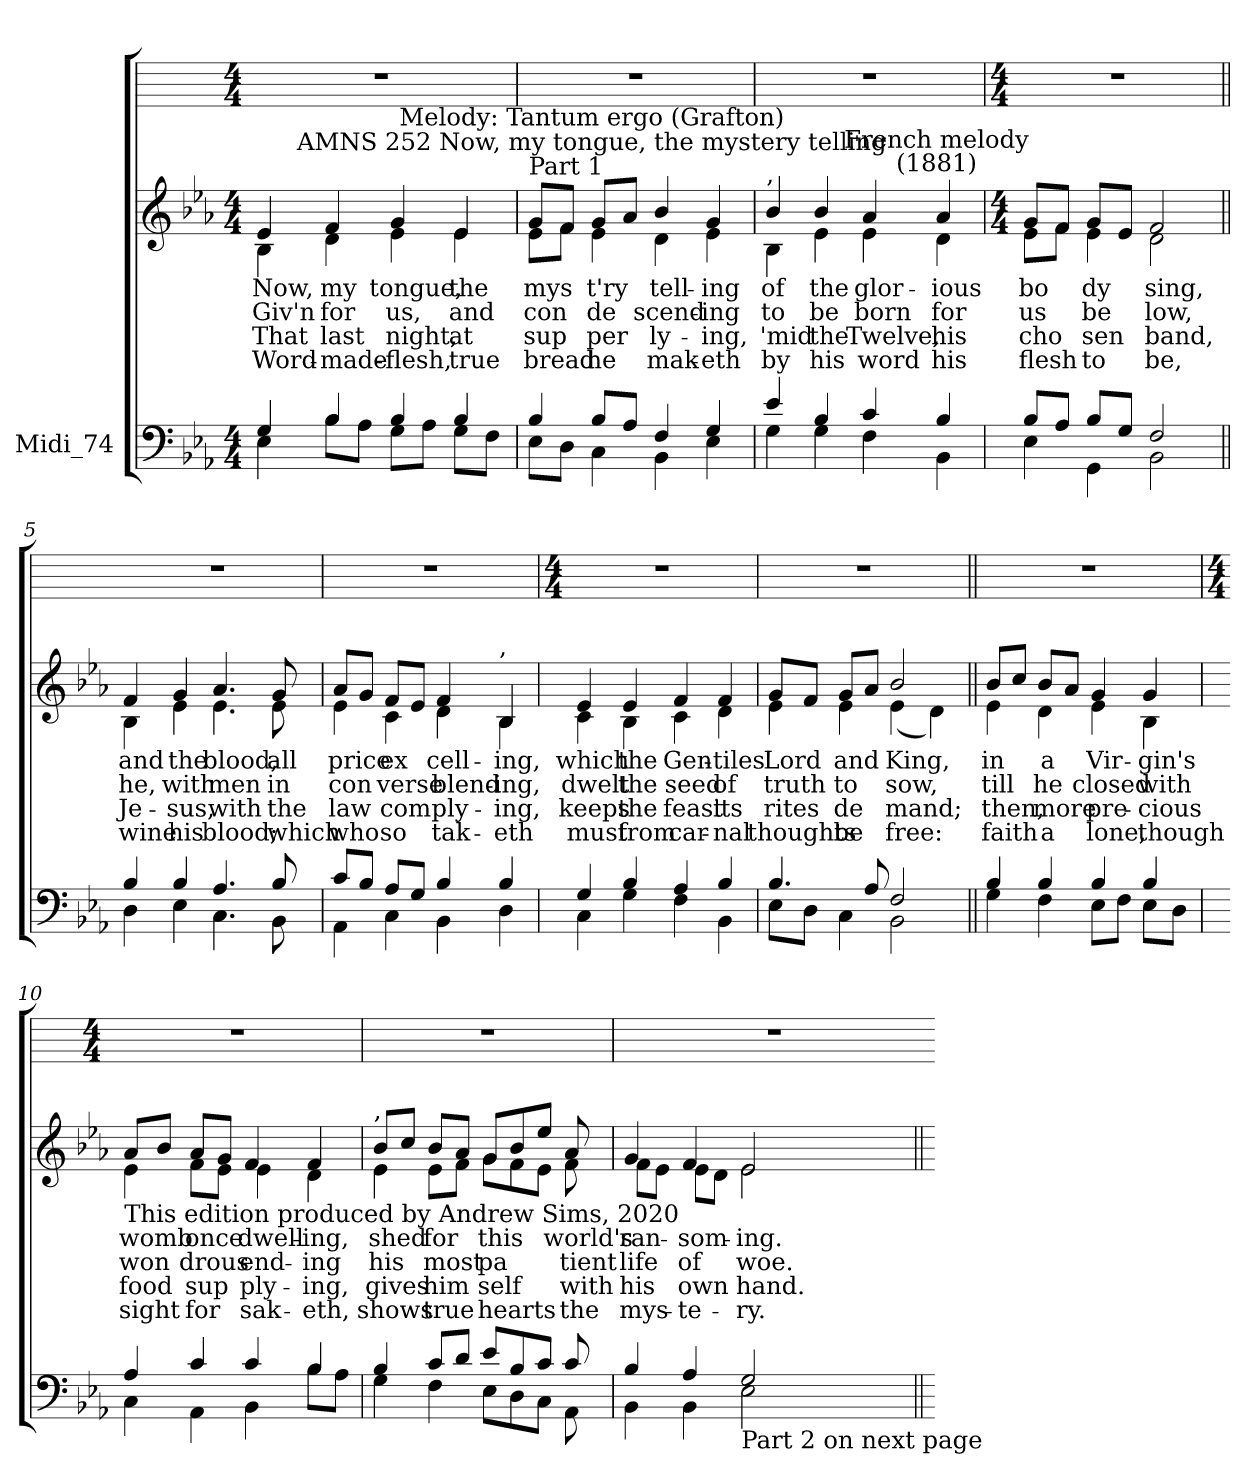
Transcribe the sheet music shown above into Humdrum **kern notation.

**kern	**kern	**text	**text	**text	**text	**kern
*part3	*part2	*part2	*part2	*part2	*part2	*part1
*staff3	*staff2	*staff2	*staff2	*staff2	*staff2	*staff1
*I"Midi_74	*	*	*	*	*	*
*clefF4	*clefG2	*	*	*	*	*
*k[b-e-a-]	*k[b-e-a-]	*	*	*	*	*
*E-:	*E-:	*	*	*	*	*
*M4/4	*M4/4	*	*	*	*	*M4/4
=1	=1	=1	=1	=1	=1	=1
*^	*	*	*	*	*	*
!	!	!LO:TX:a:cj:t=St. Thomas Aquinas (1227-1274)\ntr. J. M. Neale, E. Caswall and others	!	!	!	!	!
!	!	!	!LO:LY:b	!LO:LY:b	!LO:LY:b	!LO:LY:b	!
*	*	*^	*	*	*	*	*
4G/	4E-\	4e-/	4B-	Now,	Giv'n	That	Word-	1r
!	!	!	!	!LO:LY:b	!LO:LY:b	!LO:LY:b	!LO:LY:b	!
4B-/	8B-\L	4f/	4d\	-my	for	last	made-	.
.	8A-\J	.	.	.	.	.	.	.
!	!	!	!	!LO:LY:b	!LO:LY:b	!LO:LY:b	!LO:LY:b	!
4B-/	8G\L	4g/	4e-\	-tongue,	us,	night,	flesh,	.
.	8A-\J	.	.	.	.	.	.	.
!	!	!	!	!LO:LY:b	!LO:LY:b	!LO:LY:b	!LO:LY:b	!
4B-/	8G\L	4e-/	4e-\	the	and	at	true	.
.	8F\J	.	.	.	.	.	.	.
=2	=2	=2	=2	=2	=2	=2	=2	=2
!	!	!LO:TX:a:t=Part 1	!	!	!	!	!	!
!	!	!	!	!LO:LY:b	!LO:LY:b	!LO:LY:b	!LO:LY:b	!
4B-/	8E-\L	8g/L	8e-\L	mys	con	sup	bread	1r
.	8D\J	8f/J	8f\J	.	.	.	.	.
!	!	!LO:TX:a:cj:t=AMNS 252 Now, my tongue, the mystery telling	!	!	!	!	!	!
!	!	!LO:TX:a:cj:t=Melody&colon; Tantum ergo (Grafton)	!	!	!	!	!	!
!	!	!	!	!LO:LY:b	!LO:LY:b	!LO:LY:b	!LO:LY:b	!
8B-/L	4C\	8g/L	4e-\	t'ry	de	per	he	.
8A-/J	.	8a-/J	.	.	.	.	.	.
!	!	!	!	!LO:LY:b	!LO:LY:b	!LO:LY:b	!LO:LY:b	!
4F/	4BB-\	4b-/	4d\	tell-	-scend-	-ly-	-mak-	.
!	!	!	!	!LO:LY:b	!LO:LY:b	!LO:LY:b	!LO:LY:b	!
4G/	4E-\	4g/	4e-\	-ing	ing	ing,	eth	.
=3	=3	=3	=3	=3	=3	=3	=3	=3
!	!	!LO:TX:a:t=,	!	!	!	!	!	!
!	!	!	!	!LO:LY:b	!LO:LY:b	!LO:LY:b	!LO:LY:b	!
4e-	4G\	4b-/	4B-	of	to	'mid	by	1r
!	!	!	!	!LO:LY:b	!LO:LY:b	!LO:LY:b	!LO:LY:b	!
4B-/	4G\	4b-/	4e-\	the	be	the	his	.
!	!	!	!	!LO:LY:b	!LO:LY:b	!LO:LY:b	!LO:LY:b	!
4c/	4F\	4a-/	4e-\	glor-	-born	Twelve,	word	.
!	!	!LO:TX:a:cj:t=French melody\n(1881)	!	!	!	!	!	!
!	!	!	!	!LO:LY:b	!LO:LY:b	!LO:LY:b	!LO:LY:b	!
4B-/	4BB-\	4a-/	4d\	ious	for	his	his	.
!!LO:LB:g=z
=4	=4	=4	=4	=4	=4	=4	=4	=4
*	*	*M4/4	*	*	*	*	*	*M4/4
!	!	!	!	!LO:LY:b	!LO:LY:b	!LO:LY:b	!LO:LY:b	!
8B-/L	4E-\	8g/L	8e-\L	bo	us	cho	flesh	1r
8A-/J	.	8f/J	8f\J	.	.	.	.	.
!	!	!	!	!LO:LY:b	!LO:LY:b	!LO:LY:b	!LO:LY:b	!
8B-/L	4GG\	8g/L	4e-\	dy	be	sen	to	.
8G/J	.	8e-/J	.	.	.	.	.	.
!	!	!	!	!LO:LY:b	!LO:LY:b	!LO:LY:b	!LO:LY:b	!
2F/	2BB-\	2f/	2d\	sing,	low,	band,	be,	.
=5||	=5||	=5||	=5||	=5||	=5||	=5||	=5||	=5||
!	!	!	!	!LO:LY:b	!LO:LY:b	!LO:LY:b	!LO:LY:b	!
4B-/	4D\	4f/	4B-\	and	he,	Je-	-wine	1r
!	!	!	!	!LO:LY:b	!LO:LY:b	!LO:LY:b	!LO:LY:b	!
4B-/	4E-\	4g/	4e-\	the	with	sus,	his	.
!	!	!	!	!LO:LY:b	!LO:LY:b	!LO:LY:b	!LO:LY:b	!
4.A-/	4.C\	4.a-/	4.e-\	blood,	men	with	blood;	.
!	!	!	!	!LO:LY:b	!LO:LY:b	!LO:LY:b	!LO:LY:b	!
8B-/	8BB-\	8g/	8e-\	all	in	the	which	.
=6	=6	=6	=6	=6	=6	=6	=6	=6
!	!	!	!	!LO:LY:b	!LO:LY:b	!LO:LY:b	!LO:LY:b	!
8c/L	4AA-\	8a-/L	4e-\	price	con	law	who	1r
8B-/J	.	8g/J	.	.	.	.	.	.
!	!	!	!	!LO:LY:b	!LO:LY:b	!LO:LY:b	!LO:LY:b	!
8A-/L	4C\	8f/L	4c\	ex	verse	com	so	.
8G/J	.	8e-/J	.	.	.	.	.	.
!	!	!	!	!LO:LY:b	!LO:LY:b	!LO:LY:b	!LO:LY:b	!
4B-/	4BB-\	4f/	4d\	cell-	-blend-	-ply-	-tak-	.
!	!	!LO:TX:a:t=,	!	!	!	!	!	!
!	!	!	!	!LO:LY:b	!LO:LY:b	!LO:LY:b	!LO:LY:b	!
4B-/	4D\	4B-/	4B-	-ing,	ing,	ing,	eth	.
!!LO:LB:g=z
=7	=7	=7	=7	=7	=7	=7	=7	=7
*	*	*	*	*	*	*	*	*M4/4
!	!	!	!	!LO:LY:b	!LO:LY:b	!LO:LY:b	!LO:LY:b	!
4G/	4C\	4e-/	4c\	which	dwelt	keeps	must	1r
!	!	!	!	!LO:LY:b	!LO:LY:b	!LO:LY:b	!LO:LY:b	!
4B-/	4G\	4e-/	4B-	the	the	the	from	.
!	!	!	!	!LO:LY:b	!LO:LY:b	!LO:LY:b	!LO:LY:b	!
4A-/	4F\	4f/	4c\	Gen-	-seed	feast	car-	.
!	!	!	!	!LO:LY:b	!LO:LY:b	!LO:LY:b	!LO:LY:b	!
4B-/	4BB-\	4f/	4d\	-tiles'	of	its	nal	.
=8	=8	=8	=8	=8	=8	=8	=8	=8
!	!	!	!	!LO:LY:b	!LO:LY:b	!LO:LY:b	!LO:LY:b	!
4.B-/	8E-\L	8g/L	4e-\	Lord	truth	rites	thoughts	1r
.	8D\J	8f/J	.	.	.	.	.	.
!	!	!	!	!LO:LY:b	!LO:LY:b	!LO:LY:b	!LO:LY:b	!
.	4C\	8g/L	4e-\	and	to	de	be	.
8A-/	.	8a-/J	.	.	.	.	.	.
!	!	!	!	!LO:LY:b	!LO:LY:b	!LO:LY:b	!LO:LY:b	!
2F/	2BB-\	2b-/	(<4e-\	King,	sow,	mand;	free:	.
.	.	.	4d\)	.	.	.	.	.
=9||	=9||	=9||	=9||	=9||	=9||	=9||	=9||	=9||
!	!	!	!	!LO:LY:b	!LO:LY:b	!LO:LY:b	!LO:LY:b	!
4B-/	4G\	8b-/L	4e-\	in	till	then,	faith	1r
.	.	8cc/J	.	.	.	.	.	.
!	!	!	!	!LO:LY:b	!LO:LY:b	!LO:LY:b	!LO:LY:b	!
4B-/	4F\	8b-/L	4d\	a	he	more	a	.
.	.	8a-/J	.	.	.	.	.	.
!	!	!	!	!LO:LY:b	!LO:LY:b	!LO:LY:b	!LO:LY:b	!
4B-/	8E-\L	4g/	4e-\	Vir-	-closed	pre-	-lone,	.
.	8F\J	.	.	.	.	.	.	.
!	!	!	!	!LO:LY:b	!LO:LY:b	!LO:LY:b	!LO:LY:b	!
4B-/	8E-\L	4g/	4B-	gin's	with	cious	though	.
.	8D\J	.	.	.	.	.	.	.
!!LO:LB:g=z
=10	=10	=10	=10	=10	=10	=10	=10	=10
*	*	*	*	*	*	*	*	*M4/4
!	!	!LO:TX:b:t=This edition produced by Andrew Sims, 2020	!	!	!	!	!	!
!	!	!	!	!LO:LY:b	!LO:LY:b	!LO:LY:b	!LO:LY:b	!
4A-/	4C\	8a-/L	4e-\	womb	won	food	sight	1r
.	.	8b-/J	.	.	.	.	.	.
!	!	!	!	!LO:LY:b	!LO:LY:b	!LO:LY:b	!LO:LY:b	!
4c/	4AA-\	8a-/L	8f\L	once	drous	sup	for	.
.	.	8g/J	8e-\J	.	.	.	.	.
!	!	!	!	!LO:LY:b	!LO:LY:b	!LO:LY:b	!LO:LY:b	!
4c/	4BB-\	4f/	4e-\	dwell-	-end-	-ply-	-sak-	.
!	!	!	!	!LO:LY:b	!LO:LY:b	!LO:LY:b	!LO:LY:b	!
4B-/	8B-\L	4f/	4d\	-ing,	ing	ing,	eth,	.
.	8A-\J	.	.	.	.	.	.	.
=11	=11	=11	=11	=11	=11	=11	=11	=11
!	!	!LO:TX:a:t=,	!	!	!	!	!	!
!	!	!	!	!LO:LY:b	!LO:LY:b	!LO:LY:b	!LO:LY:b	!
4B-/	4G\	8b-/L	4e-\	shed	his	gives	shows	1r
.	.	8cc/J	.	.	.	.	.	.
!	!	!	!	!LO:LY:b	!LO:LY:b	!LO:LY:b	!LO:LY:b	!
8c/L	4F\	8b-/L	8e-\L	for	most	him	true	.
8d/J	.	8a-/J	8f\J	.	.	.	.	.
!	!	!	!	!LO:LY:b	!LO:LY:b	!LO:LY:b	!LO:LY:b	!
8e-/L	8E-\L	8g/L	8g\L	this	pa	self	hearts	.
8B-/	8D\	8b-/	8f\	.	.	.	.	.
8c/J	8C\J	8ee-/J	8e-\J	.	.	.	.	.
!	!	!	!	!LO:LY:b	!LO:LY:b	!LO:LY:b	!LO:LY:b	!
8c/	8AA-\	8a-/	8f\	world's	tient	with	the	.
=12	=12	=12	=12	=12	=12	=12	=12	=12
!	!	!	!	!LO:LY:b	!LO:LY:b	!LO:LY:b	!LO:LY:b	!
4B-/	4BB-\	4g/	8f\L	ran-	-life	his	mys-	1r
.	.	.	8e-\J	.	.	.	.	.
!	!	!	!	!LO:LY:b	!LO:LY:b	!LO:LY:b	!LO:LY:b	!
4A-/	4BB-\	4f/	8e-\L	-som-	-of	own	te-	.
.	.	.	8d\J	.	.	.	.	.
!LO:TX:b:t=Part 2 on next page	!	!	!	!	!	!	!	!
!	!	!	!	!LO:LY:b	!LO:LY:b	!LO:LY:b	!LO:LY:b	!
2G/	2E-\	2e-/	2e-\	-ing.	woe.	hand.	ry.	.
*v	*v	*	*	*	*	*	*	*
*	*v	*v	*	*	*	*	*
=||	=||	=	=	=	=	=
*-	*-	*-	*-	*-	*-	*-
